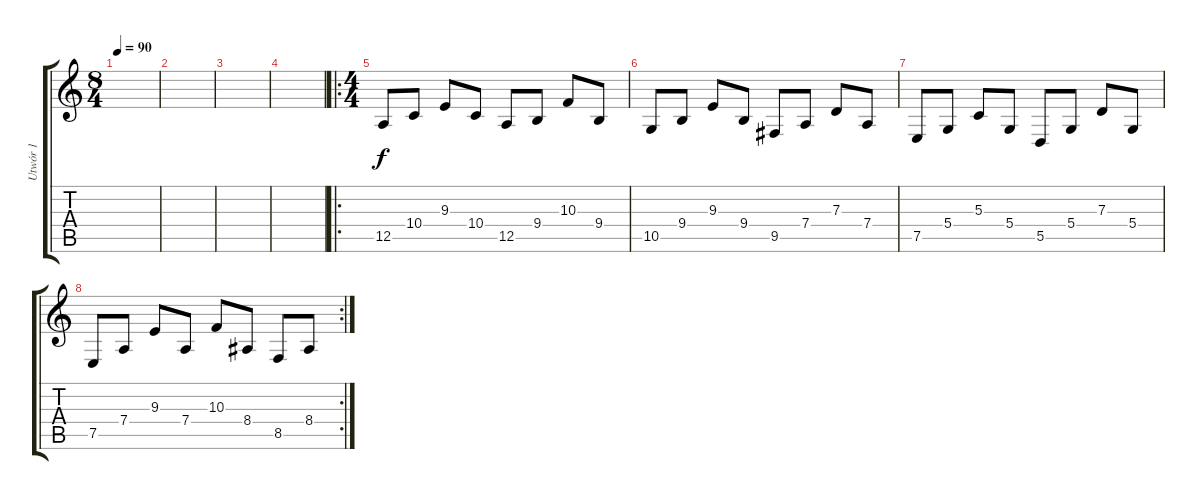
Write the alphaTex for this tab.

\track ("Utwór 1" "Utwór 1") {instrument acousticgrandpiano}
\staff {score tabs}
\tuning (E4 B3 G3 D3 A2 E2) {hide}
\ts (8 4)
\tempo 90
\clef g2
\ks c
|
|
|
|
\ro
\ts (4 4)
12.5.8 10.4.8 9.3.8 10.4.8 12.5.8 9.4.8 10.3.8 9.4.8 |
10.5.8 9.4.8 9.3.8 9.4.8 9.5.8 7.4.8 7.3.8 7.4.8 |
7.5.8 5.4.8 5.3.8 5.4.8 5.5.8 5.4.8 7.3.8 5.4.8 |
\rc 2
7.5.8 7.4.8 9.3.8 7.4.8 10.3.8 8.4.8 8.5.8 8.4.8
